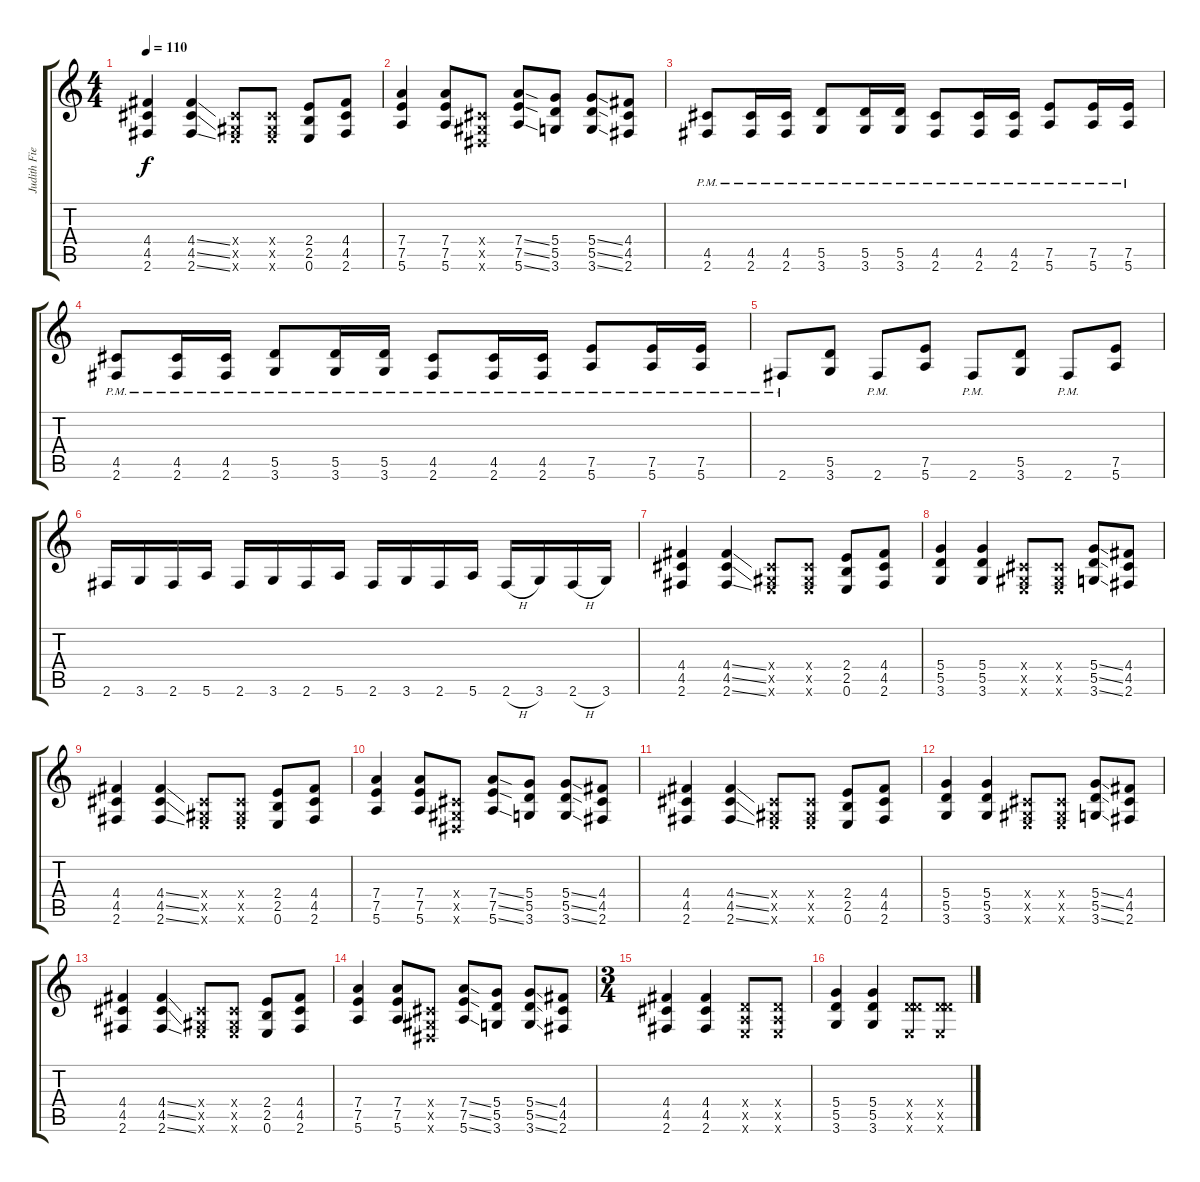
\track ("Judith Fieldhat" "Judith Fie") {instrument distortionguitar}
\staff {score tabs}
\tuning (E4 B3 G3 D3 A2 E2) {hide}
\ts (4 4)
\tempo 110
\clef g2
\ks c
(4.4 4.5 2.6).4{dy f} (4.4{ss} 4.5{ss} 2.6{ss}).4 (-1.4{x} -1.5{x} 0.6{x}).8 (-1.4{x} -1.5{x} 0.6{x}).8 (2.4 2.5 0.6).8 (4.4 4.5 2.6).8 |
(7.4 7.5 5.6).4 (7.4 7.5 5.6).8 (-1.4{x} -1.5{x} -1.6{x}).8 (7.4{ss} 7.5{ss} 5.6{ss}).8 (5.4 5.5 3.6).8 (5.4{ss} 5.5{ss} 3.6{ss}).8 (4.4 4.5 2.6).8 |
(4.5{pm} 2.6{pm}).8 (4.5{pm} 2.6{pm}).16 (4.5{pm} 2.6{pm}).16 (5.5{pm} 3.6{pm}).8 (5.5{pm} 3.6{pm}).16 (5.5{pm} 3.6{pm}).16 (4.5{pm} 2.6{pm}).8 (4.5{pm} 2.6{pm}).16 (4.5{pm} 2.6{pm}).16 (7.5{pm} 5.6{pm}).8 (7.5{pm} 5.6{pm}).16 (7.5{pm} 5.6{pm}).16 |
(4.5{pm} 2.6{pm}).8 (4.5{pm} 2.6{pm}).16 (4.5{pm} 2.6{pm}).16 (5.5{pm} 3.6{pm}).8 (5.5{pm} 3.6{pm}).16 (5.5{pm} 3.6{pm}).16 (4.5{pm} 2.6{pm}).8 (4.5{pm} 2.6{pm}).16 (4.5{pm} 2.6{pm}).16 (7.5{pm} 5.6{pm}).8 (7.5{pm} 5.6{pm}).16 (7.5{pm} 5.6{pm}).16 |
2.6{pm}.8 (5.5 3.6).8 2.6{pm}.8 (7.5 5.6).8 2.6{pm}.8 (5.5 3.6).8 2.6{pm}.8 (7.5 5.6).8 |
2.6.16 3.6.16 2.6.16 5.6.16 2.6.16 3.6.16 2.6.16 5.6.16 2.6.16 3.6.16 2.6.16 5.6.16 2.6{h}.16 3.6.16 2.6{h}.16 3.6.16 |
(4.4 4.5 2.6).4 (4.4{ss} 4.5{ss} 2.6{ss}).4 (-1.4{x} -1.5{x} 0.6{x}).8 (-1.4{x} -1.5{x} 0.6{x}).8 (2.4 2.5 0.6).8 (4.4 4.5 2.6).8 |
(5.4 5.5 3.6).4 (5.4 5.5 3.6).4 (-1.4{x} -1.5{x} 0.6{x}).8 (-1.4{x} -1.5{x} 0.6{x}).8 (5.4{ss} 5.5{ss} 3.6{ss}).8 (4.4 4.5 2.6).8 |
(4.4 4.5 2.6).4 (4.4{ss} 4.5{ss} 2.6{ss}).4 (-1.4{x} -1.5{x} 0.6{x}).8 (-1.4{x} -1.5{x} 0.6{x}).8 (2.4 2.5 0.6).8 (4.4 4.5 2.6).8 |
(7.4 7.5 5.6).4 (7.4 7.5 5.6).8 (-1.4{x} -1.5{x} -1.6{x}).8 (7.4{ss} 7.5{ss} 5.6{ss}).8 (5.4 5.5 3.6).8 (5.4{ss} 5.5{ss} 3.6{ss}).8 (4.4 4.5 2.6).8 |
(4.4 4.5 2.6).4 (4.4{ss} 4.5{ss} 2.6{ss}).4 (-1.4{x} -1.5{x} 0.6{x}).8 (-1.4{x} -1.5{x} 0.6{x}).8 (2.4 2.5 0.6).8 (4.4 4.5 2.6).8 |
(5.4 5.5 3.6).4 (5.4 5.5 3.6).4 (-1.4{x} -1.5{x} 0.6{x}).8 (-1.4{x} -1.5{x} 0.6{x}).8 (5.4{ss} 5.5{ss} 3.6{ss}).8 (4.4 4.5 2.6).8 |
(4.4 4.5 2.6).4 (4.4{ss} 4.5{ss} 2.6{ss}).4 (-1.4{x} -1.5{x} 0.6{x}).8 (-1.4{x} -1.5{x} 0.6{x}).8 (2.4 2.5 0.6).8 (4.4 4.5 2.6).8 |
(7.4 7.5 5.6).4 (7.4 7.5 5.6).8 (-1.4{x} -1.5{x} -1.6{x}).8 (7.4{ss} 7.5{ss} 5.6{ss}).8 (5.4 5.5 3.6).8 (5.4{ss} 5.5{ss} 3.6{ss}).8 (4.4 4.5 2.6).8 |
\ts (3 4)
(4.4 4.5 2.6).4 (4.4 4.5 2.6).4 (0.4{x} 0.5{x} 0.6{x}).8 (0.4{x} 0.5{x} 0.6{x}).8 |
(5.4 5.5 3.6).4 (5.4 5.5 3.6).4 (0.4{x} 5.5{x} 0.6{x}).8 (0.4{x} 5.5{x} 0.6{x}).8
